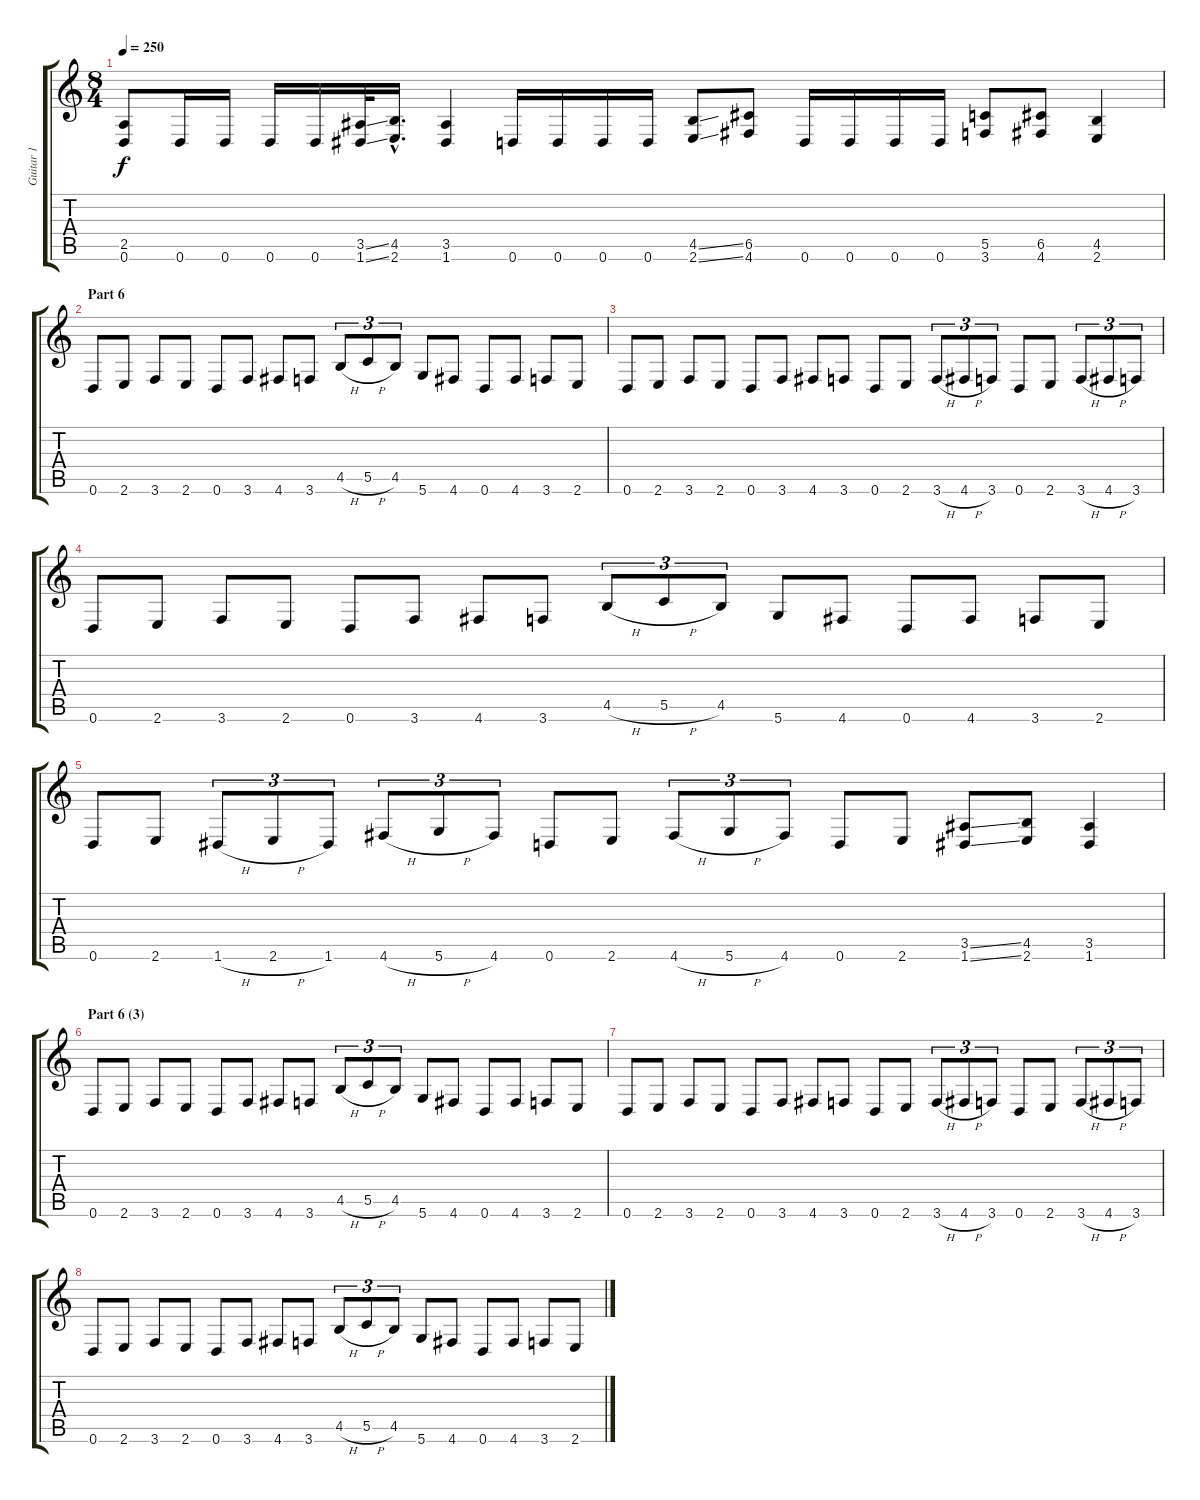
\track ("Guitar 1" "Guitar 1") {instrument distortionguitar}
\staff {score tabs}
\tuning (D4 A3 F3 C3 G2 D2) {hide}
\ts (8 4)
\tempo 250
\clef g2
\ks c
(2.5 0.6).8{dy f} 0.6.16 0.6.16 0.6.16 0.6.16 (3.5{ss} 1.6{ss}).32 (4.5{hac} 2.6{hac}).16{d} (3.5 1.6).4 0.6.16 0.6.16 0.6.16 0.6.16 (4.5{ss} 2.6{ss}).8 (6.5 4.6).8 0.6.16 0.6.16 0.6.16 0.6.16 (5.5 3.6).8 (6.5 4.6).8 (4.5 2.6).4 |
\section ("" "Part 6")
0.6.8 2.6.8 3.6.8 2.6.8 0.6.8 3.6.8 4.6.8 3.6.8 4.5{h}.8{tu (3 2)} 5.5{h}.8{tu (3 2)} 4.5.8{tu (3 2)} 5.6.8 4.6.8 0.6.8 4.6.8 3.6.8 2.6.8 |
0.6.8 2.6.8 3.6.8 2.6.8 0.6.8 3.6.8 4.6.8 3.6.8 0.6.8 2.6.8 3.6{h}.8{tu (3 2)} 4.6{h}.8{tu (3 2)} 3.6.8{tu (3 2)} 0.6.8 2.6.8 3.6{h}.8{tu (3 2)} 4.6{h}.8{tu (3 2)} 3.6.8{tu (3 2)} |
0.6.8 2.6.8 3.6.8 2.6.8 0.6.8 3.6.8 4.6.8 3.6.8 4.5{h}.8{tu (3 2)} 5.5{h}.8{tu (3 2)} 4.5.8{tu (3 2)} 5.6.8 4.6.8 0.6.8 4.6.8 3.6.8 2.6.8 |
0.6.8 2.6.8 1.6{h}.8{tu (3 2)} 2.6{h}.8{tu (3 2)} 1.6.8{tu (3 2)} 4.6{h}.8{tu (3 2)} 5.6{h}.8{tu (3 2)} 4.6.8{tu (3 2)} 0.6.8 2.6.8 4.6{h}.8{tu (3 2)} 5.6{h}.8{tu (3 2)} 4.6.8{tu (3 2)} 0.6.8 2.6.8 (3.5{ss} 1.6{ss}).8 (4.5 2.6).8 (3.5 1.6).4 |
\section ("" "Part 6 (3)")
0.6.8 2.6.8 3.6.8 2.6.8 0.6.8 3.6.8 4.6.8 3.6.8 4.5{h}.8{tu (3 2)} 5.5{h}.8{tu (3 2)} 4.5.8{tu (3 2)} 5.6.8 4.6.8 0.6.8 4.6.8 3.6.8 2.6.8 |
0.6.8 2.6.8 3.6.8 2.6.8 0.6.8 3.6.8 4.6.8 3.6.8 0.6.8 2.6.8 3.6{h}.8{tu (3 2)} 4.6{h}.8{tu (3 2)} 3.6.8{tu (3 2)} 0.6.8 2.6.8 3.6{h}.8{tu (3 2)} 4.6{h}.8{tu (3 2)} 3.6.8{tu (3 2)} |
0.6.8 2.6.8 3.6.8 2.6.8 0.6.8 3.6.8 4.6.8 3.6.8 4.5{h}.8{tu (3 2)} 5.5{h}.8{tu (3 2)} 4.5.8{tu (3 2)} 5.6.8 4.6.8 0.6.8 4.6.8 3.6.8 2.6.8
